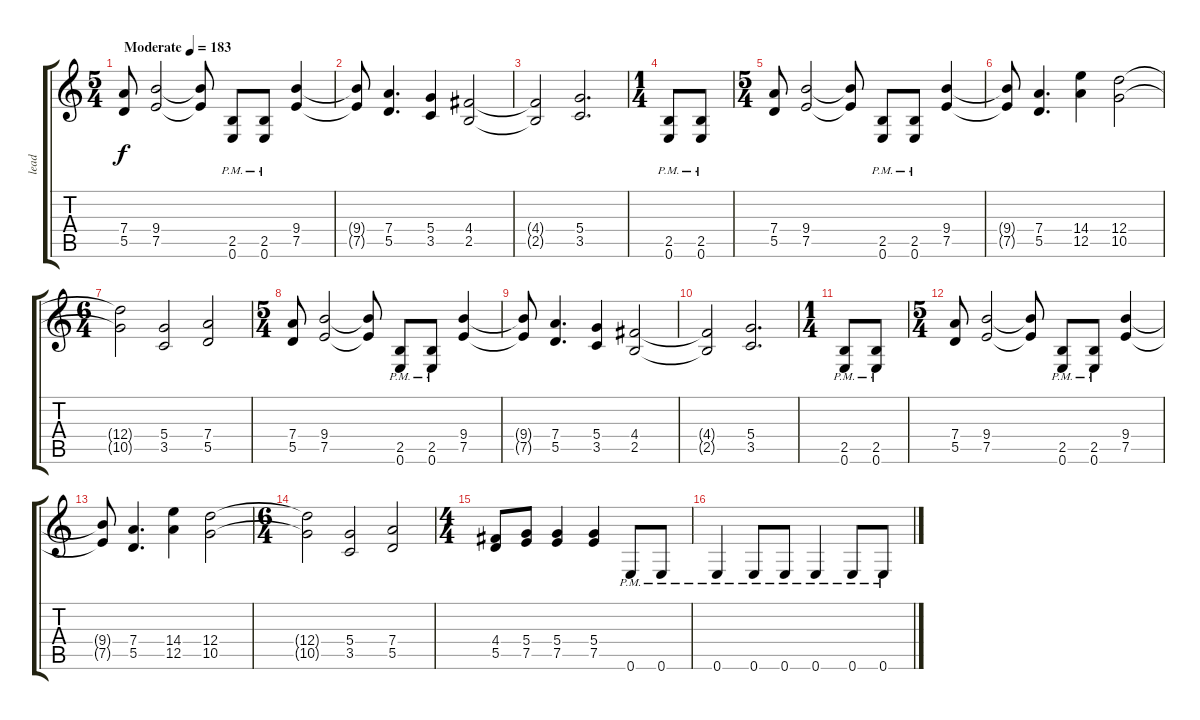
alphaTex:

\track ("lead" "lead") {instrument distortionguitar}
\staff {score tabs}
\tuning (E4 B3 G3 D3 A2 E2) {hide}
\ts (5 4)
\tempo (183 "Moderate")
\clef g2
\ks c
(7.4 5.5).8{dy f instrument distortionguitar} (9.4 7.5).2 (9.4{t} 7.5{t}).8 (2.5{pm} 0.6{pm}).8 (2.5 0.6{pm}).8 (9.4 7.5).4 |
(9.4{t} 7.5{t}).8 (7.4 5.5).4{d} (5.4 3.5).4 (4.4 2.5).2 |
(4.4{t} 2.5{t}).2 (5.4 3.5).2{d} |
\ts (1 4)
(2.5 0.6{pm}).8 (2.5 0.6{pm}).8 |
\ts (5 4)
(7.4 5.5).8 (9.4 7.5).2 (9.4{t} 7.5{t}).8 (2.5{pm} 0.6{pm}).8 (2.5 0.6{pm}).8 (9.4 7.5).4 |
(9.4{t} 7.5{t}).8 (7.4 5.5).4{d} (14.4 12.5).4 (12.4 10.5).2 |
\ts (6 4)
(12.4{t} 10.5{t}).2 (5.4 3.5).2 (7.4 5.5).2 |
\ts (5 4)
(7.4 5.5).8 (9.4 7.5).2 (9.4{t} 7.5{t}).8 (2.5{pm} 0.6{pm}).8 (2.5 0.6{pm}).8 (9.4 7.5).4 |
(9.4{t} 7.5{t}).8 (7.4 5.5).4{d} (5.4 3.5).4 (4.4 2.5).2 |
(4.4{t} 2.5{t}).2 (5.4 3.5).2{d} |
\ts (1 4)
(2.5{pm} 0.6{pm}).8 (2.5{pm} 0.6{pm}).8 |
\ts (5 4)
(7.4 5.5).8 (9.4 7.5).2 (9.4{t} 7.5{t}).8 (2.5{pm} 0.6{pm}).8 (2.5 0.6{pm}).8 (9.4 7.5).4 |
(9.4{t} 7.5{t}).8 (7.4 5.5).4{d} (14.4 12.5).4 (12.4 10.5).2 |
\ts (6 4)
(12.4{t} 10.5{t}).2 (5.4 3.5).2 (7.4 5.5).2 |
\ts (4 4)
(4.4 5.5).8 (5.4 7.5).8 (5.4 7.5).4 (5.4 7.5).4 0.6{pm}.8 0.6{pm}.8 |
0.6{pm}.4 0.6{pm}.8 0.6{pm}.8 0.6{pm}.4 0.6{pm}.8 0.6{pm}.8
